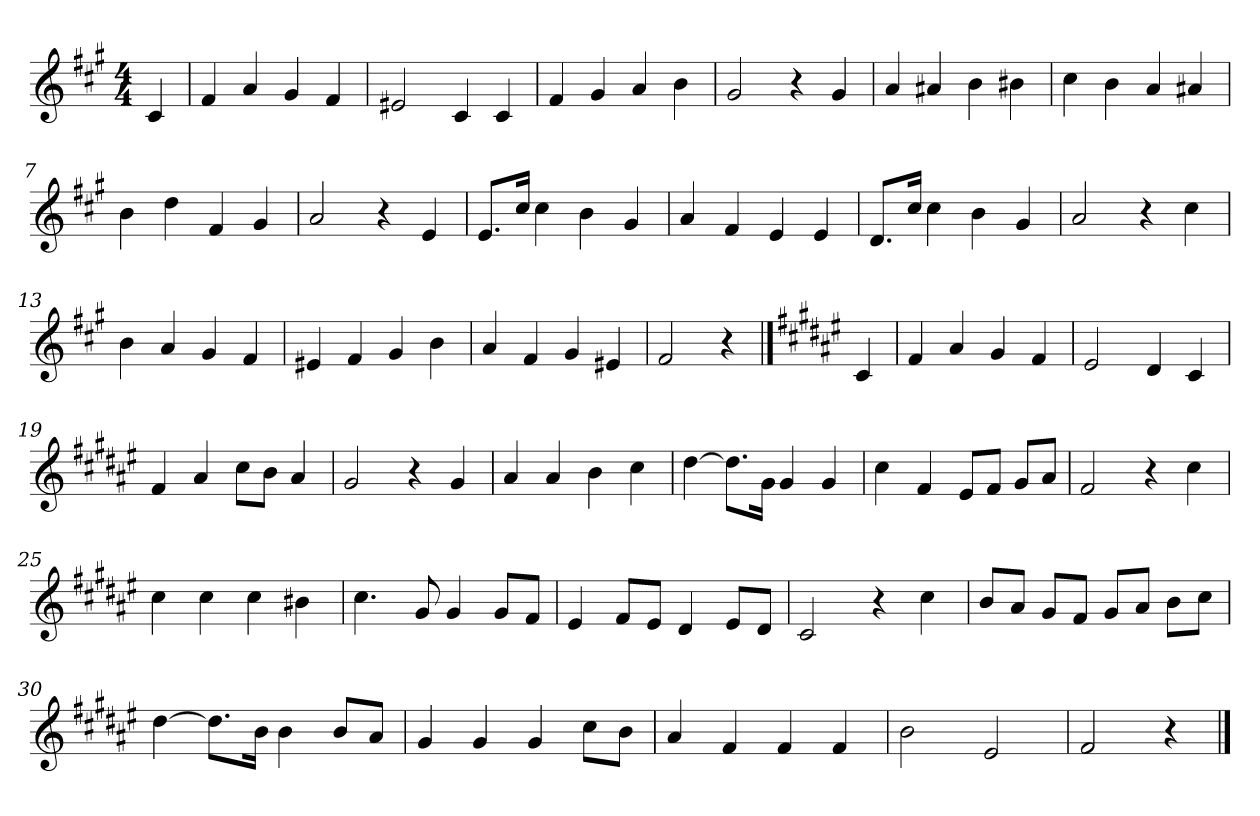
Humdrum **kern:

**kern
*part1
*staff1
*clefG2
*k[f#c#g#]
*A:
*M4/4
*MM120
=
4c#
=1
4f#
4a
4g#
4f#
=2
2e#X
4c#
4c#
=3
4f#
4g#
4a
4b
=4
2g#
4r
4g#
=5
4a
4a#X
4b
4b#X
=6
4cc#
4b
4a
4a#X
=7
4b
4dd
4f#
4g#
=8
2a
4r
4e
=9
8.e/L
16cc#/Jk
4cc#
4b
4g#
=10
4a
4f#
4e
4e
=11
8.d/L
16cc#/Jk
4cc#
4b
4g#
=12
2a
4r
4cc#
=13
4b
4a
4g#
4f#
=14
4e#X
4f#
4g#
4b
=15
4a
4f#
4g#
4e#X
=16
2f#
4r
==
*k[f#c#g#d#a#e#]
*F#:
4c#
=17
4f#
4a#
4g#
4f#
=18
2e#
4d#
4c#
=19
4f#
4a#
8cc#\L
8b\J
4a#
=20
2g#
4r
4g#
=21
4a#
4a#
4b
4cc#
=22
[4dd#
8.dd#\L]
16g#\Jk
4g#
4g#
=23
4cc#
4f#
8e#/L
8f#/J
8g#/L
8a#/J
=24
2f#
4r
4cc#
=25
4cc#
4cc#
4cc#
4b#X
=26
4.cc#
8g#
4g#
8g#/L
8f#/J
=27
4e#
8f#/L
8e#/J
4d#
8e#/L
8d#/J
=28
2c#
4r
4cc#
=29
8b/L
8a#/J
8g#/L
8f#/J
8g#/L
8a#/J
8b\L
8cc#\J
=30
[4dd#
8.dd#\L]
16b\Jk
4b
8b/L
8a#/J
=31
4g#
4g#
4g#
8cc#\L
8b\J
=32
4a#
4f#
4f#
4f#
=33
2b
2e#
=34
2f#
4r
==
*-
